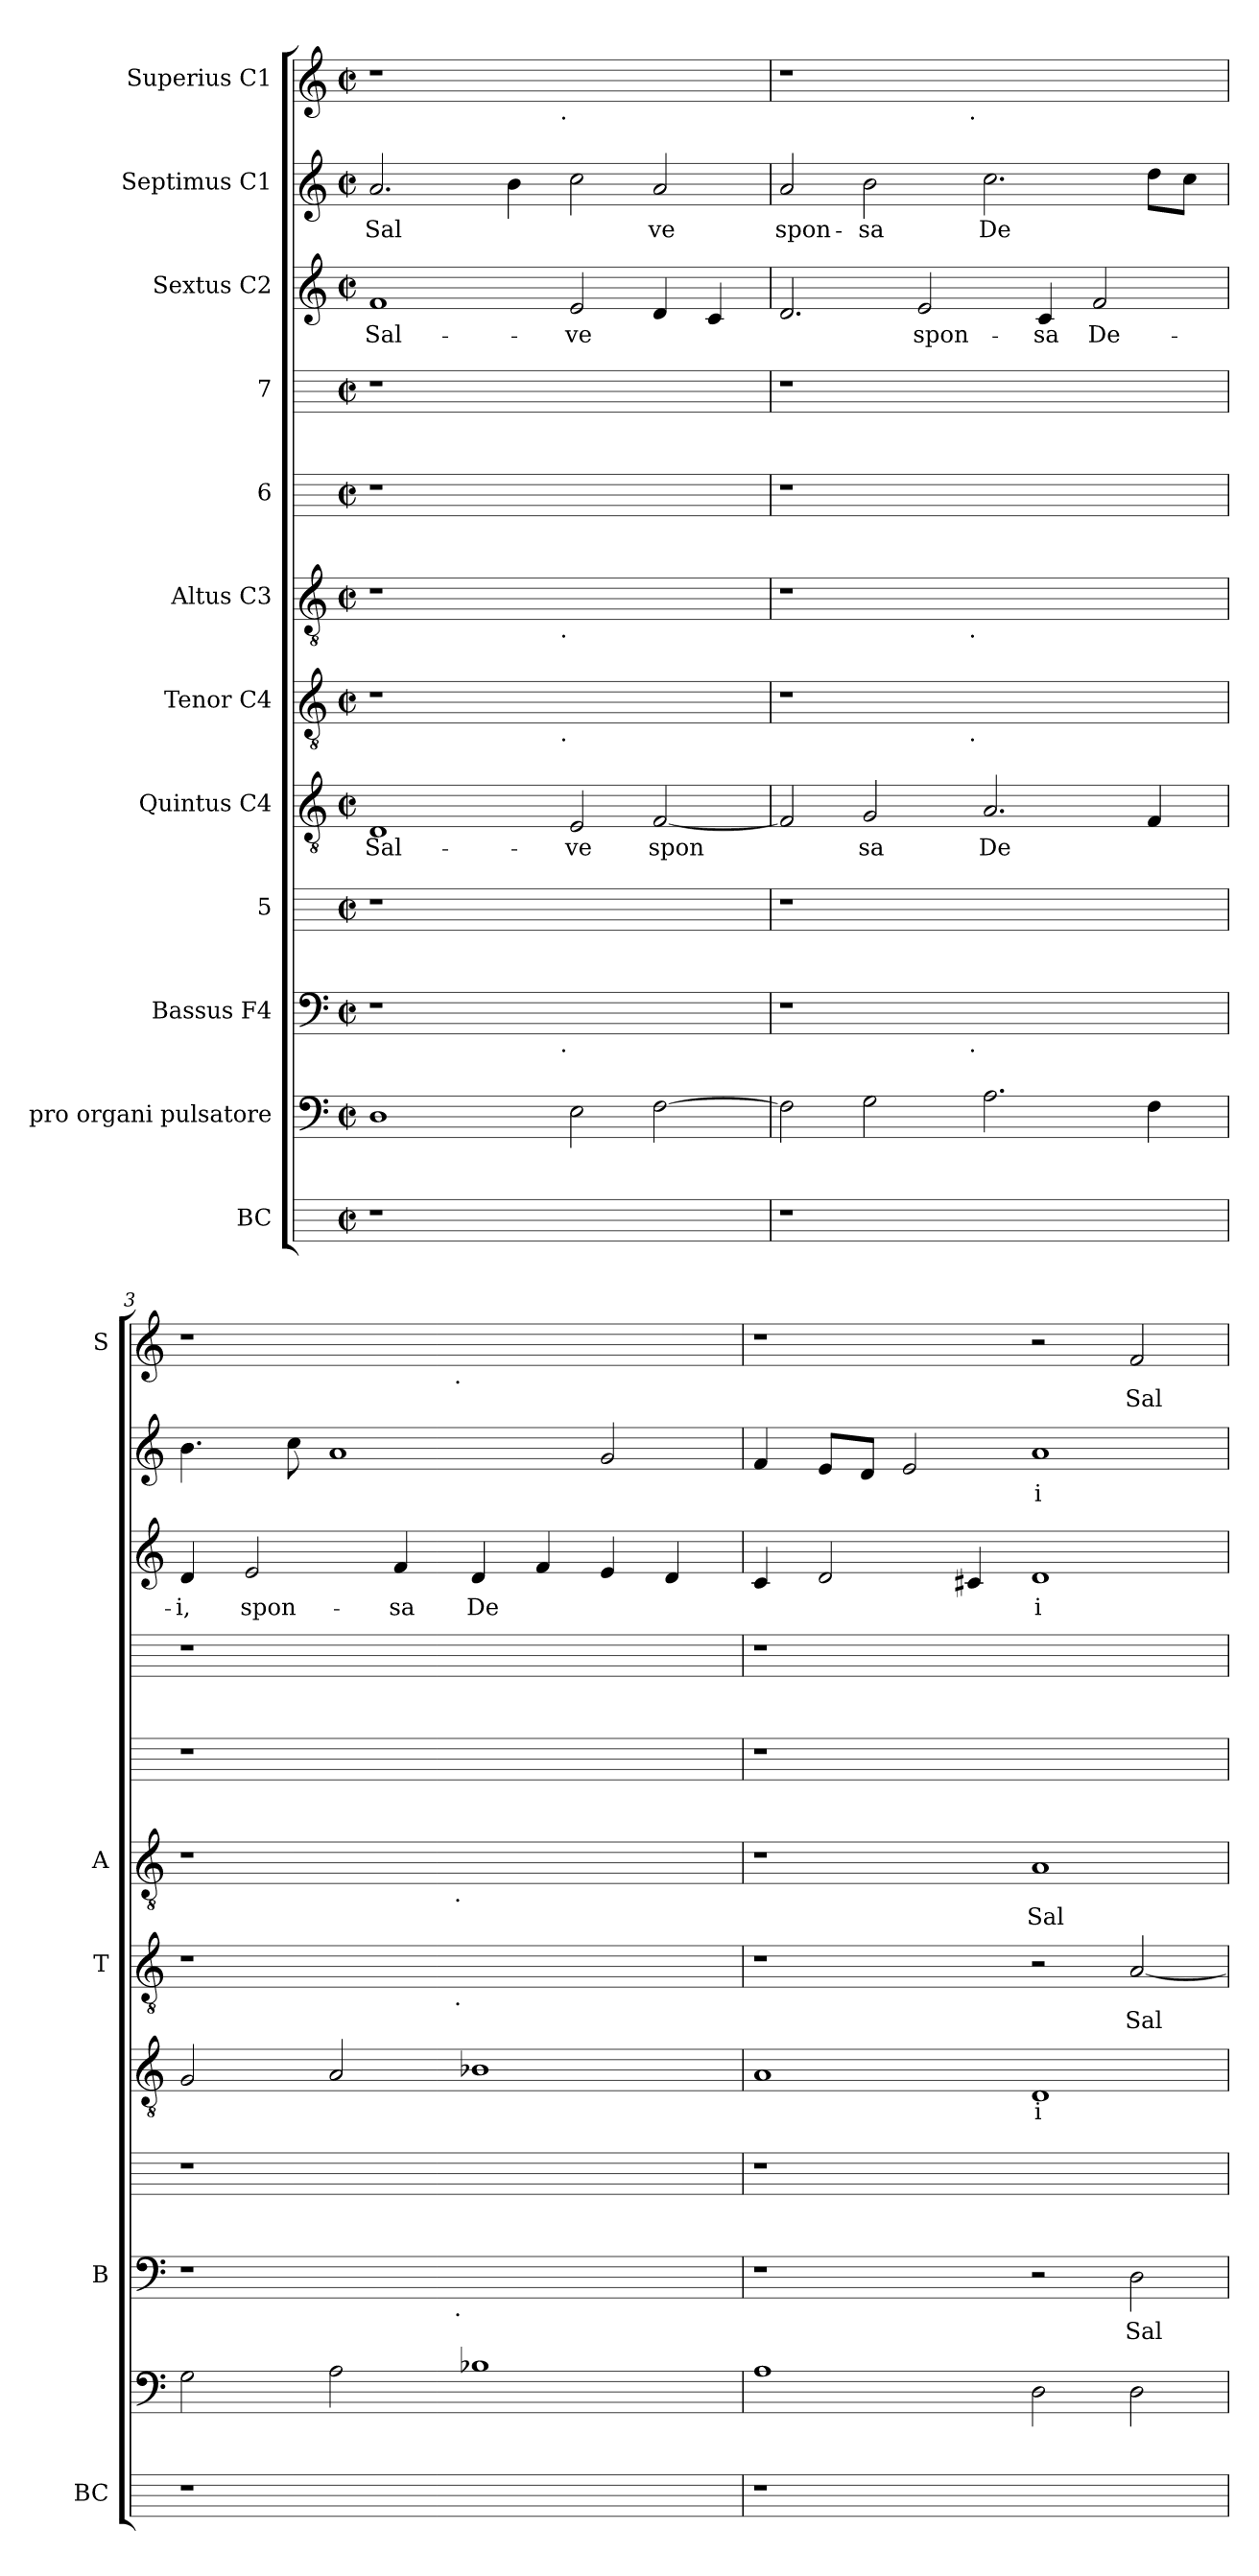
**kern	**kern	**kern	**text	**kern	**kern	**text	**kern	**text	**kern	**text	**kern	**kern	**kern	**text	**kern	**text	**kern	**text
*part12	*part11	*part10	*part10	*part9	*part8	*part8	*part7	*part7	*part6	*part6	*part5	*part4	*part3	*part3	*part2	*part2	*part1	*part1
*staff12	*staff11	*staff10	*staff10	*staff9	*staff8	*staff8	*staff7	*staff7	*staff6	*staff6	*staff5	*staff4	*staff3	*staff3	*staff2	*staff2	*staff1	*staff1
*I"BC	*I"pro organi  pulsatore	*I"Bassus  F4	*	*I"5	*I"Quintus  C4	*	*I"Tenor  C4	*	*I"Altus  C3	*	*I"6	*I"7	*I"Sextus  C2	*	*I"Septimus  C1	*	*I"Superius  C1	*
*I'BC	*	*I'B	*	*	*	*	*I'T	*	*I'A	*	*	*	*	*	*	*	*I'S	*
!!LO:PB:g=z
*stria5	*stria5	*stria5	*	*stria5	*stria5	*	*stria5	*	*stria5	*	*stria5	*stria5	*stria5	*	*stria5	*	*stria5	*
*	*clefF4	*clefF4	*	*	*clefGv2	*	*clefGv2	*	*clefGv2	*	*	*	*clefG2	*	*clefG2	*	*clefG2	*
*k[]	*k[]	*k[]	*	*k[]	*k[]	*	*k[]	*	*k[]	*	*k[]	*k[]	*k[]	*	*k[]	*	*k[]	*
*C:	*C:	*C:	*	*C:	*C:	*	*C:	*	*C:	*	*C:	*C:	*C:	*	*C:	*	*C:	*
*M2/2	*M2/2	*M2/2	*	*M2/2	*M2/2	*	*M2/2	*	*M2/2	*	*M2/2	*M2/2	*M2/2	*	*M2/2	*	*M2/2	*
*met(c|)	*met(c|)	*met(c|)	*	*met(c|)	*met(c|)	*	*met(c|)	*	*met(c|)	*	*met(c|)	*met(c|)	*met(c|)	*	*met(c|)	*	*met(c|)	*
=1	=1	=1	=1	=1	=1	=1	=1	=1	=1	=1	=1	=1	=1	=1	=1	=1	=1	=1
!	!	!	!	!	!	!LO:LY:b:cj	!	!	!	!	!	!	!	!LO:LY:b:cj	!	!LO:LY:b:cj	!	!
*	*	*^	*	*	*	*	*^	*	*^	*	*	*	*	*	*	*	*^	*
1r	1D	1r	2ryy	.	1r	1D	Sal-	1r	2ryy	.	1r	2ryy	.	1r	1r	1f	Sal-	2.a/	Sal-	1r	2ryy	.
.	.	.	4ryy	.	.	.	.	.	4ryy	.	.	4ryy	.	.	.	.	.	.	.	.	4ryy	.
!	!	!	!	!	!	!	!	!	!	!	!	!	!	!	!	!	!	!	!LO:LY:b:cj	!	!	!
.	.	.	8...ryy	.	.	.	.	.	8...ryy	.	.	8...ryy	.	.	.	.	.	4b\	--	.	8...ryy	.
!	!	!	!	!	!	!	!	!	!	!	!	!	!	!	!	!	!	!	!	!	!LO:TX:b:t=.	!
!	!	!	!	!	!	!	!	!	!	!	!	!LO:TX:b:t=.	!	!	!	!	!	!	!	!	!	!
!	!	!	!	!	!	!	!	!	!LO:TX:b:t=.	!	!	!	!	!	!	!	!	!	!	!	!	!
!	!	!	!LO:TX:b:t=.	!	!	!	!	!	!	!	!	!	!	!	!	!	!	!	!	!	!	!
.	.	.	1ryy	.	.	.	.	.	1ryy	.	.	1ryy	.	.	.	.	.	.	.	.	1ryy	.
!	!	!	!	!	!	!	!LO:LY:b:cj	!	!	!	!	!	!	!	!	!	!LO:LY:b:cj	!	!LO:LY:b:cj	!	!	!
1ryy	2E\	1ryy	.	.	1ryy	2E/	-ve	1ryy	.	.	1ryy	.	.	1ryy	1ryy	2e/	-ve	2cc\	--	1ryy	.	.
!	!	!	!	!	!	!	!LO:LY:b:cj	!	!	!	!	!	!	!	!	!	!LO:LY:b:cj	!	!LO:LY:b:cj	!	!	!
.	[>2F\	.	.	.	.	[<2F/	spon-	.	.	.	.	.	.	.	.	4d/	.	2a/	-ve	.	.	.
!	!	!	!	!	!	!	!	!	!	!	!	!	!	!	!	!	!LO:LY:b:cj	!	!	!	!	!
.	.	.	.	.	.	.	.	.	.	.	.	.	.	.	.	4c/	.	.	.	.	.	.
.	.	.	64ryy	.	.	.	.	.	64ryy	.	.	64ryy	.	.	.	.	.	.	.	.	64ryy	.
=2	=2	=2	=2	=2	=2	=2	=2	=2	=2	=2	=2	=2	=2	=2	=2	=2	=2	=2	=2	=2	=2	=2
!	!	!	!	!	!	!	!LO:LY:b:cj	!	!	!	!	!	!	!	!	!	!LO:LY:b:cj	!	!LO:LY:b:cj	!	!	!
1r	2F\]	1r	2ryy	.	1r	2F/]	--	1r	2ryy	.	1r	2ryy	.	1r	1r	2.d/	.	2a/	spon-	1r	2ryy	.
!	!	!	!	!	!	!	!LO:LY:b:cj	!	!	!	!	!	!	!	!	!	!	!	!LO:LY:b:cj	!	!	!
.	2G\	.	4...ryy	.	.	2G/	-sa	.	4...ryy	.	.	4...ryy	.	.	.	.	.	2b\	-sa	.	4...ryy	.
!	!	!	!	!	!	!	!	!	!	!	!	!	!	!	!	!	!LO:LY:b:cj	!	!	!	!	!
.	.	.	.	.	.	.	.	.	.	.	.	.	.	.	.	2e/	spon-	.	.	.	.	.
!	!	!	!	!	!	!	!	!	!	!	!	!	!	!	!	!	!	!	!	!	!LO:TX:b:t=.	!
!	!	!	!	!	!	!	!	!	!	!	!	!LO:TX:b:t=.	!	!	!	!	!	!	!	!	!	!
!	!	!	!	!	!	!	!	!	!LO:TX:b:t=.	!	!	!	!	!	!	!	!	!	!	!	!	!
!	!	!	!LO:TX:b:t=.	!	!	!	!	!	!	!	!	!	!	!	!	!	!	!	!	!	!	!
.	.	.	1ryy	.	.	.	.	.	1ryy	.	.	1ryy	.	.	.	.	.	.	.	.	1ryy	.
!	!	!	!	!	!	!	!LO:LY:b:cj	!	!	!	!	!	!	!	!	!	!	!	!LO:LY:b:cj	!	!	!
1ryy	2.A\	1ryy	.	.	1ryy	2.A/	De-	1ryy	.	.	1ryy	.	.	1ryy	1ryy	.	.	2.cc\	De-	1ryy	.	.
!	!	!	!	!	!	!	!	!	!	!	!	!	!	!	!	!	!LO:LY:b:cj	!	!	!	!	!
.	.	.	.	.	.	.	.	.	.	.	.	.	.	.	.	4c/	-sa	.	.	.	.	.
!	!	!	!	!	!	!	!	!	!	!	!	!	!	!	!	!	!LO:LY:b:cj	!	!	!	!	!
.	.	.	.	.	.	.	.	.	.	.	.	.	.	.	.	2f/	De-	.	.	.	.	.
!	!	!	!	!	!	!	!LO:LY:b:cj	!	!	!	!	!	!	!	!	!	!	!	!LO:LY:b:cj	!	!	!
.	4F\	.	.	.	.	4F/	--	.	.	.	.	.	.	.	.	.	.	8dd\L	--	.	.	.
!	!	!	!	!	!	!	!	!	!	!	!	!	!	!	!	!	!	!	!LO:LY:b:cj	!	!	!
.	.	.	.	.	.	.	.	.	.	.	.	.	.	.	.	.	.	8cc\J	--	.	.	.
.	.	.	32ryy	.	.	.	.	.	32ryy	.	.	32ryy	.	.	.	.	.	.	.	.	32ryy	.
=3	=3	=3	=3	=3	=3	=3	=3	=3	=3	=3	=3	=3	=3	=3	=3	=3	=3	=3	=3	=3	=3	=3
!	!	!	!	!	!	!	!LO:LY:b:cj	!	!	!	!	!	!	!	!	!	!LO:LY:b:cj	!	!LO:LY:b:cj	!	!	!
1r	2G\	1r	2ryy	.	1r	2G/	--	1r	2ryy	.	1r	2ryy	.	1r	1r	4d/	-i,	4.b\	--	1r	2ryy	.
!	!	!	!	!	!	!	!	!	!	!	!	!	!	!	!	!	!LO:LY:b:cj	!	!	!	!	!
.	.	.	.	.	.	.	.	.	.	.	.	.	.	.	.	2e/	spon-	.	.	.	.	.
!	!	!	!	!	!	!	!	!	!	!	!	!	!	!	!	!	!	!	!LO:LY:b:cj	!	!	!
.	.	.	.	.	.	.	.	.	.	.	.	.	.	.	.	.	.	8cc\	--	.	.	.
!	!	!	!	!	!	!	!LO:LY:b:cj	!	!	!	!	!	!	!	!	!	!	!	!LO:LY:b:cj	!	!	!
.	2A\	.	4...ryy	.	.	2A/	--	.	4...ryy	.	.	4...ryy	.	.	.	.	.	1a	--	.	4...ryy	.
!	!	!	!	!	!	!	!	!	!	!	!	!	!	!	!	!	!LO:LY:b:cj	!	!	!	!	!
.	.	.	.	.	.	.	.	.	.	.	.	.	.	.	.	4f/	-sa	.	.	.	.	.
!	!	!	!	!	!	!	!	!	!	!	!	!	!	!	!	!	!	!	!	!	!LO:TX:b:t=.	!
!	!	!	!	!	!	!	!	!	!	!	!	!LO:TX:b:t=.	!	!	!	!	!	!	!	!	!	!
!	!	!	!	!	!	!	!	!	!LO:TX:b:t=.	!	!	!	!	!	!	!	!	!	!	!	!	!
!	!	!	!LO:TX:b:t=.	!	!	!	!	!	!	!	!	!	!	!	!	!	!	!	!	!	!	!
.	.	.	1ryy	.	.	.	.	.	1ryy	.	.	1ryy	.	.	.	.	.	.	.	.	1ryy	.
!	!	!	!	!	!	!	!LO:LY:b:cj	!	!	!	!	!	!	!	!	!	!LO:LY:b:cj	!	!	!	!	!
1ryy	1B-X	1ryy	.	.	1ryy	1B-X	--	1ryy	.	.	1ryy	.	.	1ryy	1ryy	4d/	De-	.	.	1ryy	.	.
!	!	!	!	!	!	!	!	!	!	!	!	!	!	!	!	!	!LO:LY:b:cj	!	!	!	!	!
.	.	.	.	.	.	.	.	.	.	.	.	.	.	.	.	4f/	--	.	.	.	.	.
!	!	!	!	!	!	!	!	!	!	!	!	!	!	!	!	!	!LO:LY:b:cj	!	!LO:LY:b:cj	!	!	!
.	.	.	.	.	.	.	.	.	.	.	.	.	.	.	.	4e/	--	2g/	--	.	.	.
!	!	!	!	!	!	!	!	!	!	!	!	!	!	!	!	!	!LO:LY:b:cj	!	!	!	!	!
.	.	.	.	.	.	.	.	.	.	.	.	.	.	.	.	4d/	--	.	.	.	.	.
.	.	.	32ryy	.	.	.	.	.	32ryy	.	.	32ryy	.	.	.	.	.	.	.	.	32ryy	.
=4	=4	=4	=4	=4	=4	=4	=4	=4	=4	=4	=4	=4	=4	=4	=4	=4	=4	=4	=4	=4	=4	=4
!	!	!	!	!	!	!	!LO:LY:b:cj	!	!	!	!	!	!	!	!	!	!LO:LY:b:cj	!	!LO:LY:b:cj	!	!	!
*	*	*	*	*	*	*	*	*v	*v	*	*	*	*	*	*	*	*	*	*	*v	*v	*
*	*	*v	*v	*	*	*	*	*	*	*v	*v	*	*	*	*	*	*	*	*	*
1r	1A	1r	.	1r	1A	--	1r	.	1r	.	1r	1r	4c/	--	4f/	--	1r	.
!	!	!	!	!	!	!	!	!	!	!	!	!	!	!LO:LY:b:cj	!	!LO:LY:b:cj	!	!
.	.	.	.	.	.	.	.	.	.	.	.	.	2d/	--	8e/L	--	.	.
!	!	!	!	!	!	!	!	!	!	!	!	!	!	!	!	!LO:LY:b:cj	!	!
.	.	.	.	.	.	.	.	.	.	.	.	.	.	.	8d/J	--	.	.
!	!	!	!	!	!	!	!	!	!	!	!	!	!	!	!	!LO:LY:b:cj	!	!
.	.	.	.	.	.	.	.	.	.	.	.	.	.	.	2e/	--	.	.
!	!	!	!	!	!	!	!	!	!	!	!	!	!	!LO:LY:b:cj	!	!	!	!
.	.	.	.	.	.	.	.	.	.	.	.	.	4c#X/	--	.	.	.	.
!	!	!	!	!	!	!LO:LY:b:cj	!	!	!	!LO:LY:b:cj	!	!	!	!LO:LY:b:cj	!	!LO:LY:b:cj	!	!
1ryy	2D\	2r	.	1ryy	1D	-i	2r	.	1A	Sal-	1ryy	1ryy	1d	-i	1a	-i	2r	.
!	!	!	!LO:LY:b:cj	!	!	!	!	!LO:LY:b:cj	!	!	!	!	!	!	!	!	!	!LO:LY:b:cj
.	2D\	2D\	Sal-	.	.	.	[<2A/	Sal-	.	.	.	.	.	.	.	.	2f/	Sal-
=	=	=	=	=	=	=	=	=	=	=	=	=	=	=	=	=	=	=
*-	*-	*-	*-	*-	*-	*-	*-	*-	*-	*-	*-	*-	*-	*-	*-	*-	*-	*-
